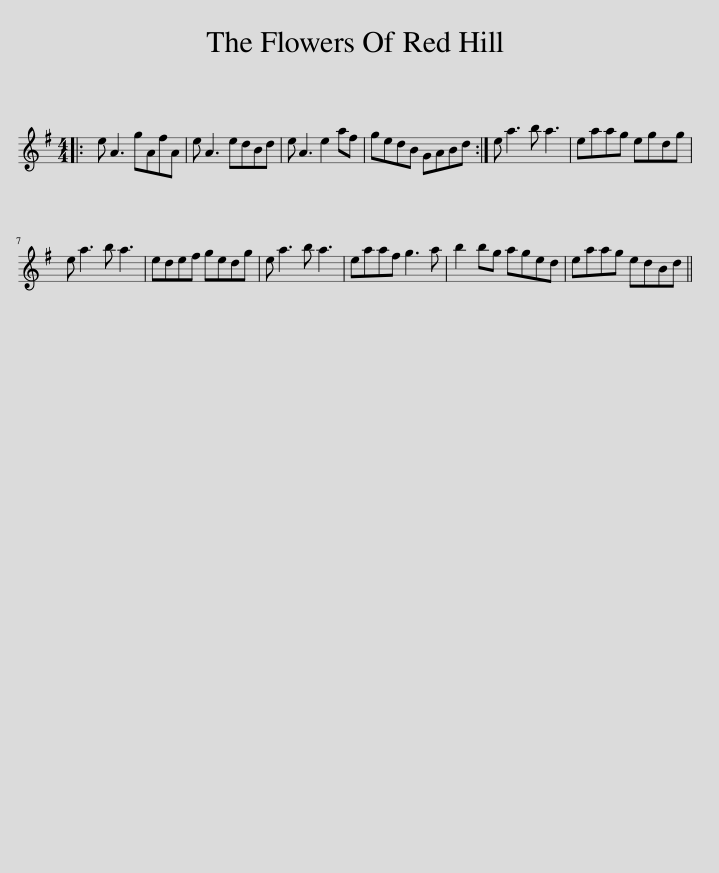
X:1
L:1/8
M:4/4
I:linebreak $
K:G
V:1 treble
V:1
|: e A3 gAfA | e A3 edBd | e A3 e2 af | gedB GABd :| e a3 b a3 | %5
 eaag egdg |$ e a3 b a3 | edef gedg | e a3 b a3 | eaaf g3 a | %10
 b2 bg aged | eaag edBd || %12
